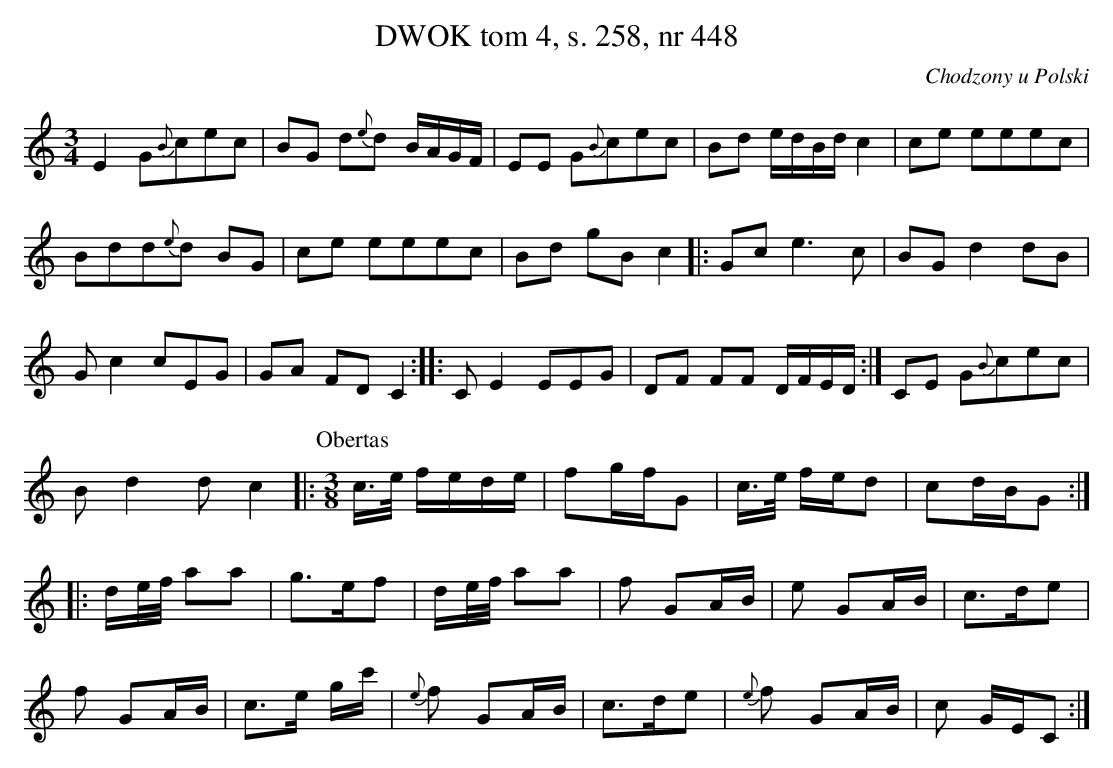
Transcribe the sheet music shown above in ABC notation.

X:1
T: DWOK tom 4, s. 258, nr 448
O: Chodzony u Polski
L: 1/16
M: 3/4
K: C
E4 G2{B}c2e2c2 | B2G2 d2{e}d2 BAGF | E2E2 G2{B}c2e2c2 | B2d2 edBd c4 | c2e2 e2e2e2c2 |
B2d2d2{e}d2 B2G2 | c2e2 e2e2e2c2 | B2d2 g2B2 c4 |: G2c2 e6 c2 | B2G2 d4 d2B2 |
G2 c4 c2E2G2 | G2A2 F2D2 C4 :: C2 E4 E2E2G2 | D2F2 F2F2 DFED :| C2E2 G2{B}c2e2c2 |
B2 d4 d2 c4 |:[P:Obertas][M:3/8] c3/e/ fede | f2gfG2 | c3/e/ fed2 | c2dBG2:|
|:de/f/ a2a2 | g3ef2 | de/f/ a2a2 | f2 G2AB |e2 G2AB | c3de2 |
f2 G2AB | c3e gc' | {e} f2 G2AB | c3de2 | {e}f2 G2AB | c2 GEC2 :|
